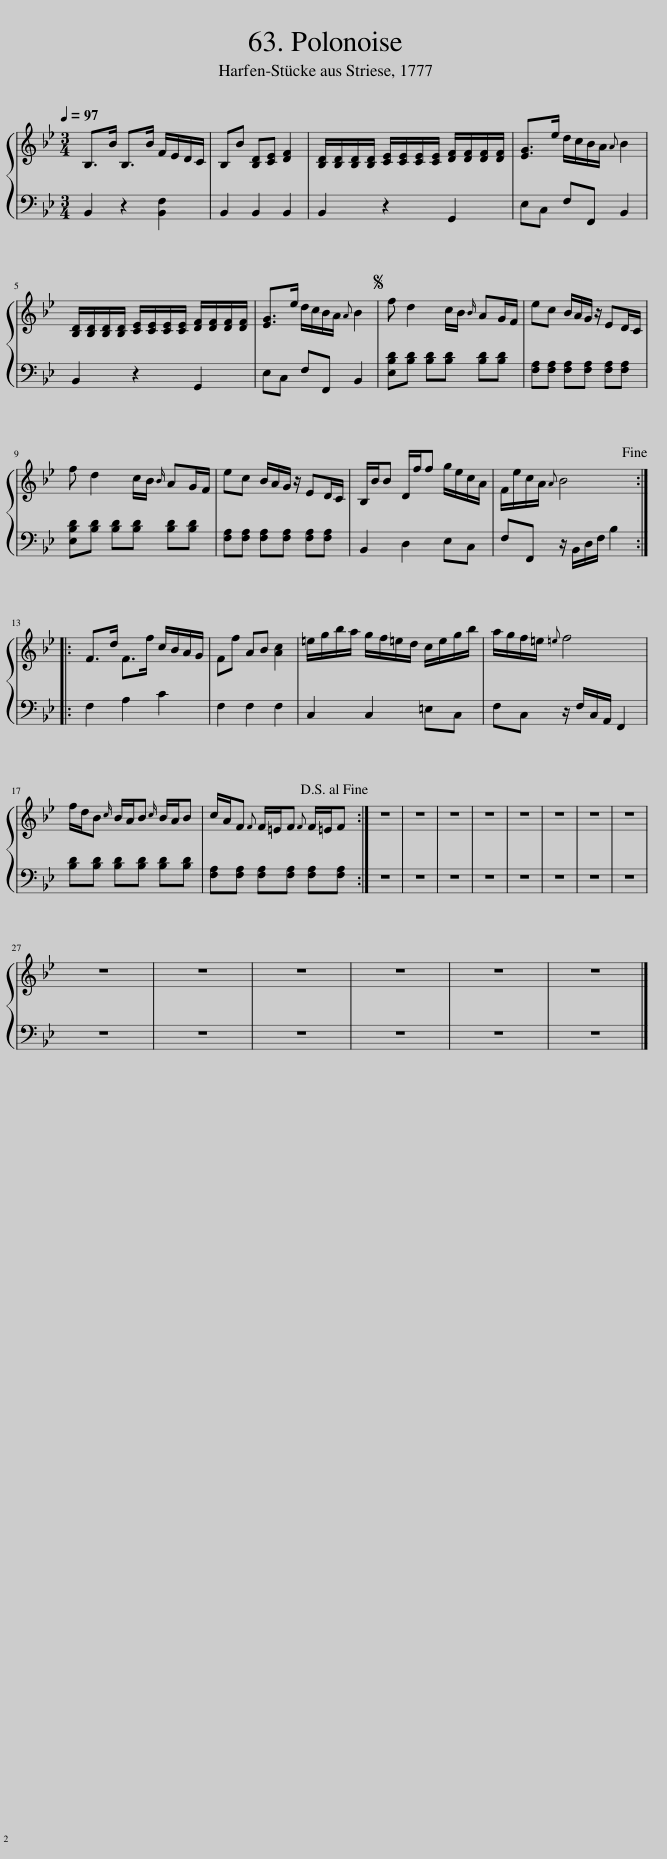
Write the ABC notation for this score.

X:1
%%score { 1 | 2 }
L:1/8
Q:1/4=97
M:3/4
I:linebreak $
K:Bb
V:1 treble
V:2 bass
V:1
 B,>B B,>B F/E/D/C/ | B,B [B,D][CE] [DF]2 | [B,D]/[B,D]/[B,D]/[B,D]/ [CE]/[CE]/[CE]/[CE]/ [DF]/[DF]/[DF]/[DF]/ | [EG]>e d/c/B/A/{A} B2 |$ [B,D]/[B,D]/[B,D]/[B,D]/ [CE]/[CE]/[CE]/[CE]/ [DF]/[DF]/[DF]/[DF]/ | %5
 [EG]>e d/c/B/A/{A} B2 |S f d2 c/B/{B} AG/F/ | ec B/A/G/ z/ ED/C/ |$ f d2 c/B/{B} AG/F/ | ec B/A/G/ z/ ED/C/ | %10
 B,/B/B D/f/f g/e/c/A/ | F/e/c/A/{A} B4!fine! ::$ F>d F>f c/B/A/G/ | Ff AB [Ac]2 | =e/g/b/a/ g/f/=e/d/ c/e/g/b/ | %15
 a/g/f/=e/{=e} f4 |$ f/d/B{c} B/A/B{c} B/A/B | c/A/F{F} F/=E/F{F} F/=E/F!D.S.! :| z6 | z6 | %20
 z6 | z6 | z6 | z6 | z6 | %25
 z6 |$ z6 | z6 | z6 | z6 | %30
 z6 | z6 |] %32
V:2
 B,,2 z2 [B,,F,]2 | B,,2 B,,2 B,,2 | B,,2 z2 G,,2 | E,C, F,F,, B,,2 |$ B,,2 z2 G,,2 | %5
 E,C, F,F,, B,,2 | [E,B,D][B,D] [B,D][B,D] [B,D][B,D] | [F,A,][F,A,] [F,A,][F,A,] [F,A,][F,A,] |$ [E,B,D][B,D] [B,D][B,D] [B,D][B,D] | [F,A,][F,A,] [F,A,][F,A,] [F,A,][F,A,] | %10
 B,,2 D,2 E,C, | F,F,, z/ B,,/D,/F,/ B,2 ::$ F,2 A,2 C2 | F,2 F,2 F,2 | C,2 C,2 =E,C, | %15
 F,C, z/ F,/C,/A,,/ F,,2 |$ [B,D][B,D] [B,D][B,D] [B,D][B,D] | [F,A,][F,A,] [F,A,][F,A,] [F,A,][F,A,] :| z6 | z6 | %20
 z6 | z6 | z6 | z6 | z6 | %25
 z6 |$ z6 | z6 | z6 | z6 | %30
 z6 | z6 |] %32
